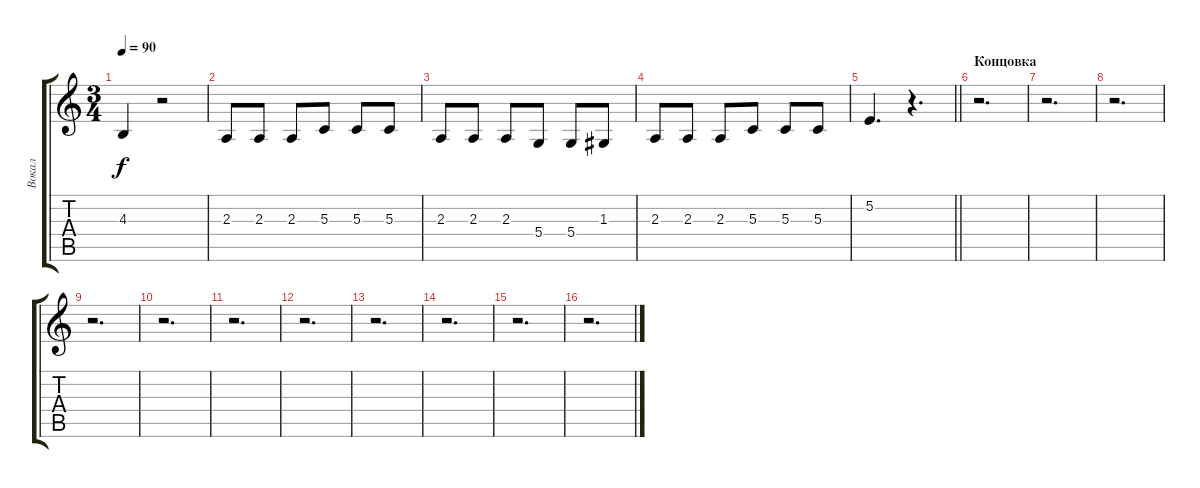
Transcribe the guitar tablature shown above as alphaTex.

\track ("Вокал" "Вокал") {instrument tenorsax}
\staff {score tabs}
\tuning (E4 B3 G3 D3 A2 E2) {hide}
\ts (3 4)
\tempo 90
\clef g2
\ks c
4.3.4{dy f} r.2 |
2.3.8 2.3.8 2.3.8 5.3.8 5.3.8 5.3.8 |
2.3.8 2.3.8 2.3.8 5.4.8 5.4.8 1.3.8 |
2.3.8 2.3.8 2.3.8 5.3.8 5.3.8 5.3.8 |
\barLineRight lightlight
5.2.4{d} r.4{d} |
\section ("" "Концовка")
r.2{d} |
r.2{d} |
r.2{d} |
r.2{d} |
r.2{d} |
r.2{d} |
r.2{d} |
r.2{d} |
r.2{d} |
r.2{d} |
r.2{d}
